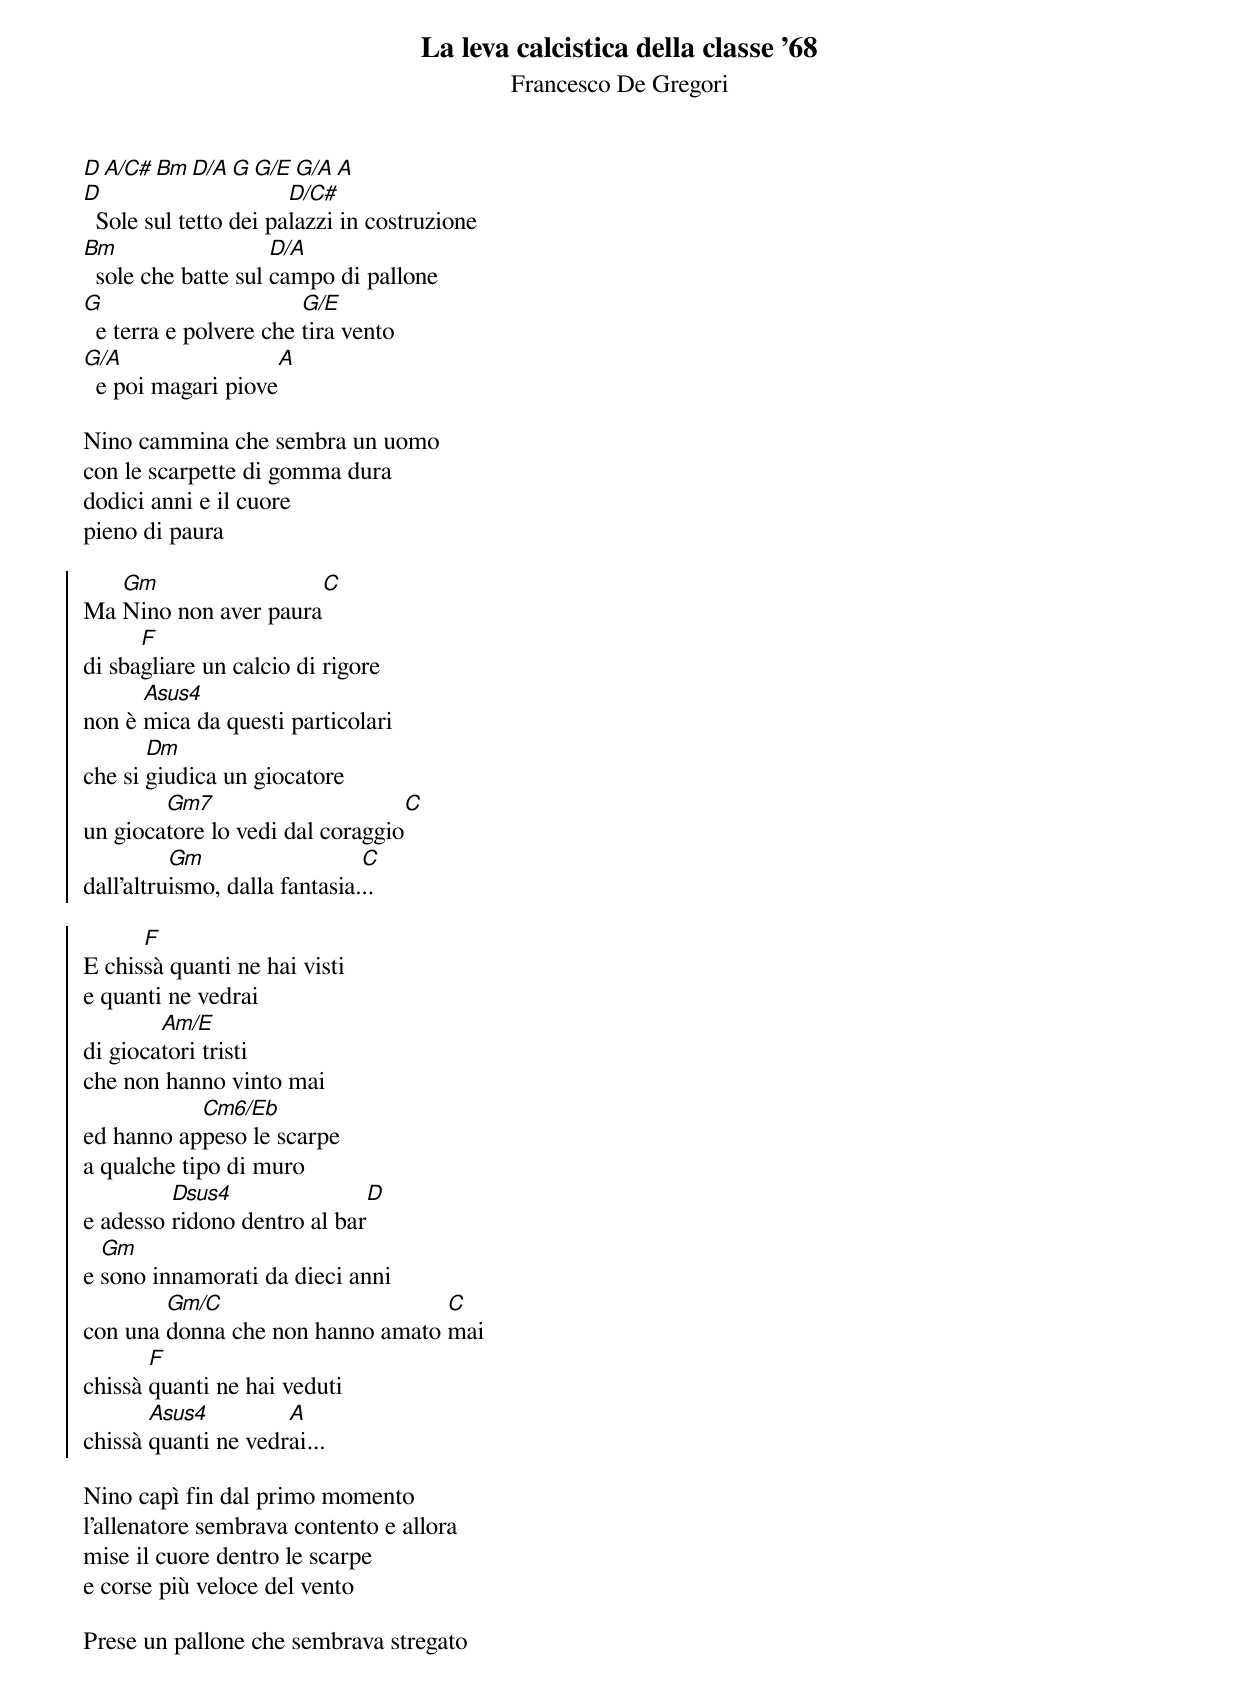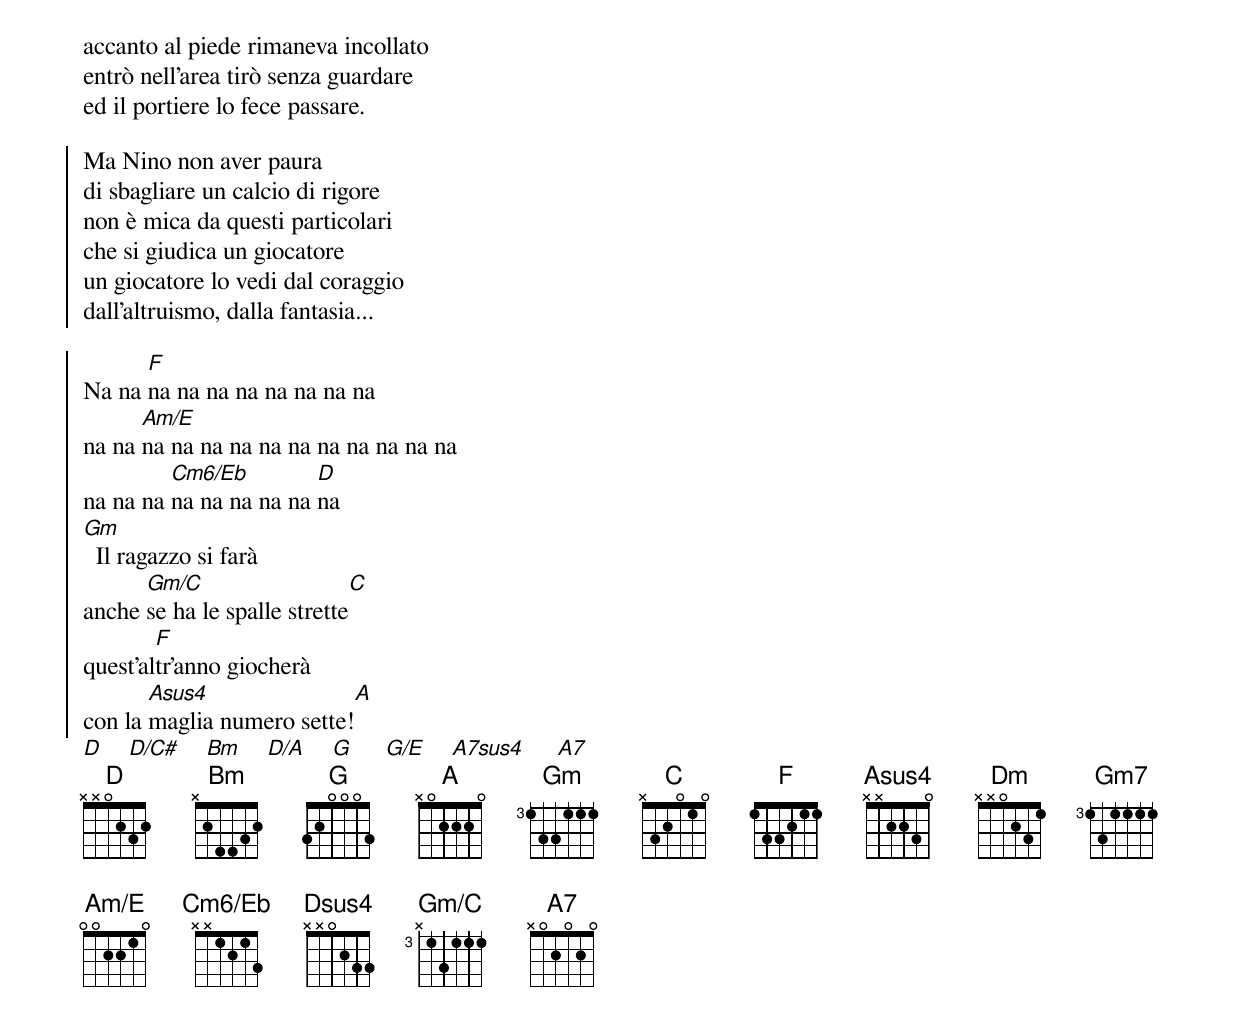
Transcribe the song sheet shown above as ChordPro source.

{title: La leva calcistica della classe '68}
{subtitle: Francesco De Gregori}
{define: Cm6/Eb base-fret 0 frets x x 1 2 1 3}
{define: Am/E base-fret 0 frets 0 0 2 2 1 0}
{define: Gm/C base-fret 3 frets x 1 3 1 1 1}

[D][A/C#][Bm][D/A][G][G/E][G/A][A]
[D]  Sole sul tetto dei pa[D/C#]lazzi in costruzione
[Bm]  sole che batte sul [D/A]campo di pallone
[G]  e terra e polvere che [G/E]tira vento
[G/A]  e poi magari piove[A]

Nino cammina che sembra un uomo
con le scarpette di gomma dura
dodici anni e il cuore
pieno di paura

{soc}
Ma [Gm]Nino non aver paura[C]
di sba[F]gliare un calcio di rigore
non è [Asus4]mica da questi particolari
che si [Dm]giudica un giocatore
un gioca[Gm7]tore lo vedi dal coraggio[C]
dall'altru[Gm]ismo, dalla fantasia.[C]..

E chis[F]sà quanti ne hai visti
e quanti ne vedrai
di gioca[Am/E]tori tristi
che non hanno vinto mai
ed hanno ap[Cm6/Eb]peso le scarpe
a qualche tipo di muro
e adesso [Dsus4]ridono dentro al bar[D]
e [Gm]sono innamorati da dieci anni
con una [Gm/C]donna che non hanno amato [C]mai
chissà [F]quanti ne hai veduti
chissà [Asus4]quanti ne vedr[A]ai...
{eoc}

Nino capì fin dal primo momento
l'allenatore sembrava contento e allora
mise il cuore dentro le scarpe
e corse più veloce del vento

Prese un pallone che sembrava stregato
accanto al piede rimaneva incollato
entrò nell'area tirò senza guardare
ed il portiere lo fece passare.

{soc}
Ma Nino non aver paura
di sbagliare un calcio di rigore
non è mica da questi particolari
che si giudica un giocatore
un giocatore lo vedi dal coraggio
dall'altruismo, dalla fantasia...

Na na [F]na na na na na na na na
na na [Am/E]na na na na na na na na na na na
na na na [Cm6/Eb]na na na na na [D]na
[Gm]  Il ragazzo si farà
anche [Gm/C]se ha le spalle strette[C]
quest'al[F]tr'anno giocherà
con la [Asus4]maglia numero sette![A]
{eoc}
[D]    [D/C#]    [Bm]    [D/A]    [G]     [G/E]    [A7sus4]     [A7]
